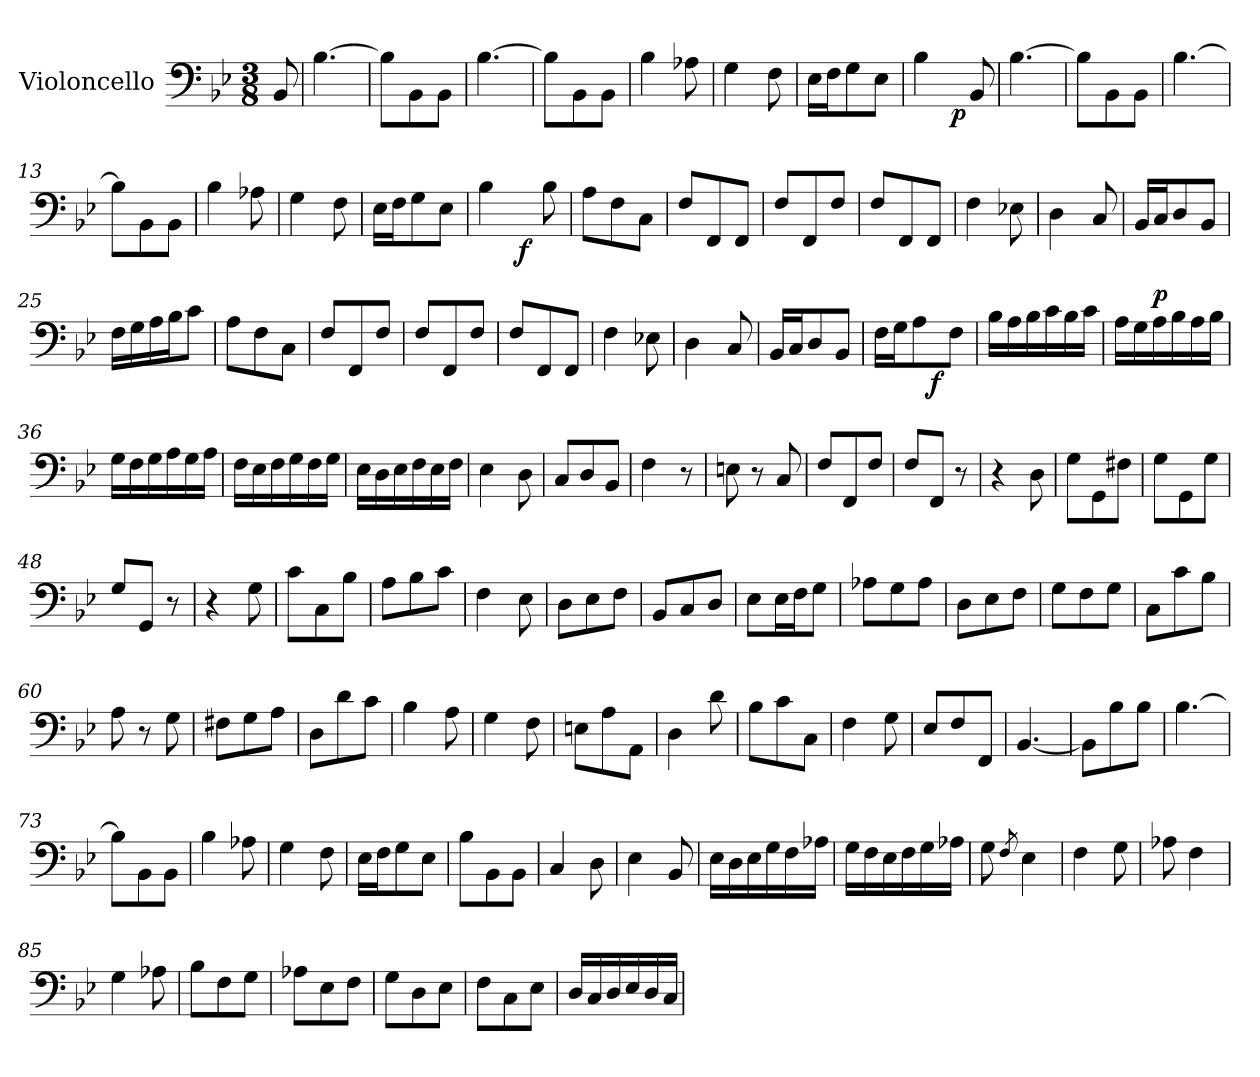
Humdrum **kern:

**kern	**dynam
*part1	*part1
*staff1	*staff1
*I"Violoncello	*
*I'Vc	*
*clefF4	*
*k[b-e-]	*
*B-:	*
*M3/8	*
=1	=1
8BB-/	.
=2	=2
[>4.B-\	.
=3	=3
8B-\L]	.
8BB-\	.
8BB-\J	.
=4	=4
[>4.B-\	.
=5	=5
8B-\L]	.
8BB-\	.
8BB-\J	.
=6	=6
4B-\	.
8A-X\	.
=7	=7
4G\	.
8F\	.
=8	=8
16E-\LL	.
16F\J	.
8G\	.
8E-\J	.
=9	=9
*^	*
4B-\	8.ryy	.
!	!	!LO:DY:b
.	8.ryy	p
8BB-/	.	.
*v	*v	*
=10	=10
[>4.B-\	.
=11	=11
8B-\L]	.
8BB-\	.
8BB-\J	.
!!LO:LB:g=z
=12	=12
[>4.B-\	.
=13	=13
8B-\L]	.
8BB-\	.
8BB-\J	.
=14	=14
4B-\	.
8A-X\	.
=15	=15
4G\	.
8F\	.
=16	=16
16E-\LL	.
16F\J	.
8G\	.
8E-\J	.
=17	=17
*^	*
4B-\	8ryy	.
.	32ryy	.
!	!	!LO:DY:b
.	8..ryy	f
8B-\	.	.
*v	*v	*
=18	=18
8A\L	.
8F\	.
8C\J	.
=19	=19
8F/L	.
8FF/	.
8FF/J	.
=20	=20
8F/L	.
8FF/	.
8F/J	.
=21	=21
8F/L	.
8FF/	.
8FF/J	.
=22	=22
4F\	.
8E-X\	.
=23	=23
4D\	.
8C/	.
!!LO:LB:g=z
=24	=24
16BB-/LL	.
16C/J	.
8D/	.
8BB-/J	.
=25	=25
16F\LL	.
16G\	.
16A\	.
16B-\J	.
8c\J	.
=26	=26
8A\L	.
8F\	.
8C\J	.
=27	=27
8F/L	.
8FF/	.
8F/J	.
=28	=28
8F/L	.
8FF/	.
8F/J	.
=29	=29
8F/L	.
8FF/	.
8FF/J	.
=30	=30
4F\	.
8E-X\	.
=31	=31
4D\	.
8C/	.
=32	=32
16BB-/LL	.
16C/J	.
8D/	.
8BB-/J	.
=33	=33
*^	*
16F\LL	8.ryy	.
16G\J	.	.
8A\	.	.
!	!	!LO:DY:b
.	8.ryy	f
8F\J	.	.
*v	*v	*
!!LO:LB:g=z
=34	=34
16B-\LL	.
16A\	.
16B-\	.
16c\	.
16B-\	.
16c\JJ	.
=35	=35
16A\LL	.
16G\	.
!	!LO:DY:a
16A\	p
16B-\	.
16A\	.
16B-\JJ	.
=36	=36
16G\LL	.
16F\	.
16G\	.
16A\	.
16G\	.
16A\JJ	.
=37	=37
16F\LL	.
16E-\	.
16F\	.
16G\	.
16F\	.
16G\JJ	.
=38	=38
16E-\LL	.
16D\	.
16E-\	.
16F\	.
16E-\	.
16F\JJ	.
=39	=39
4E-\	.
8D\	.
=40	=40
8C/L	.
8D/	.
8BB-/J	.
=41	=41
4F\	.
8r	.
=42	=42
8En\	.
8r	.
8C/	.
!!LO:LB:g=z
=43	=43
8F/L	.
8FF/	.
8F/J	.
=44	=44
8F/L	.
8FF/J	.
8r	.
=45	=45
4r	.
8D\	.
=46	=46
8G\L	.
8GG\	.
8F#X\J	.
=47	=47
8G\L	.
8GG\	.
8G\J	.
=48	=48
8G/L	.
8GG/J	.
8r	.
=49	=49
4r	.
8G\	.
=50	=50
8c\L	.
8C\	.
8B-\J	.
=51	=51
8A\L	.
8B-\	.
8c\J	.
=52	=52
4F\	.
8E-\	.
=53	=53
8D\L	.
8E-\	.
8F\J	.
!!LO:LB:g=z
=54	=54
8BB-/L	.
8C/	.
8D/J	.
=55	=55
8E-\L	.
16E-\L	.
16F\J	.
8G\J	.
=56	=56
8A-X\L	.
8G\	.
8A-\J	.
=57	=57
8D\L	.
8E-\	.
8F\J	.
=58	=58
8G\L	.
8F\	.
8G\J	.
=59	=59
8C\L	.
8c\	.
8B-\J	.
=60	=60
8A\	.
8r	.
8G\	.
=61	=61
8F#X\L	.
8G\	.
8A\J	.
=62	=62
8D\L	.
8d\	.
8c\J	.
=63	=63
4B-\	.
8A\	.
=64	=64
4G\	.
8F\	.
!!LO:LB:g=z
=65	=65
8En\L	.
8A\	.
8AA\J	.
=66	=66
4D\	.
8d\	.
=67	=67
8B-\L	.
8c\	.
8C\J	.
=68	=68
4F\	.
8G\	.
=69	=69
8E-/L	.
8F/	.
8FF/J	.
=70	=70
[<4.BB-/	.
=71	=71
8BB-\L]	.
8B-\	.
8B-\J	.
=72	=72
[>4.B-\	.
=73	=73
8B-\L]	.
8BB-\	.
8BB-\J	.
=74	=74
4B-\	.
8A-X\	.
=75	=75
4G\	.
8F\	.
=76	=76
16E-\LL	.
16F\J	.
8G\	.
8E-\J	.
!!LO:LB:g=z
=77	=77
8B-\L	.
8BB-\	.
8BB-\J	.
=78	=78
4C/	.
8D\	.
=79	=79
4E-\	.
8BB-/	.
=80	=80
16E-\LL	.
16D\	.
16E-\	.
16G\	.
16F\	.
16A-X\JJ	.
=81	=81
16G\LL	.
16F\	.
16E-\	.
16F\	.
16G\	.
16A-X\JJ	.
=82	=82
8G\	.
8qF/	.
4E-\	.
=83	=83
4F\	.
8G\	.
=84	=84
8A-X\	.
4F\	.
=85	=85
4G\	.
8A-X\	.
=86	=86
8B-\L	.
8F\	.
8G\J	.
=87	=87
8A-X\L	.
8E-\	.
8F\J	.
!!LO:LB:g=z
=88	=88
8G\L	.
8D\	.
8E-\J	.
=89	=89
8F\L	.
8C\	.
8E-\J	.
=90	=90
16D/LL	.
16C/	.
16D/	.
16E-/	.
16D/	.
16C/JJ	.
=	=
*-	*-
